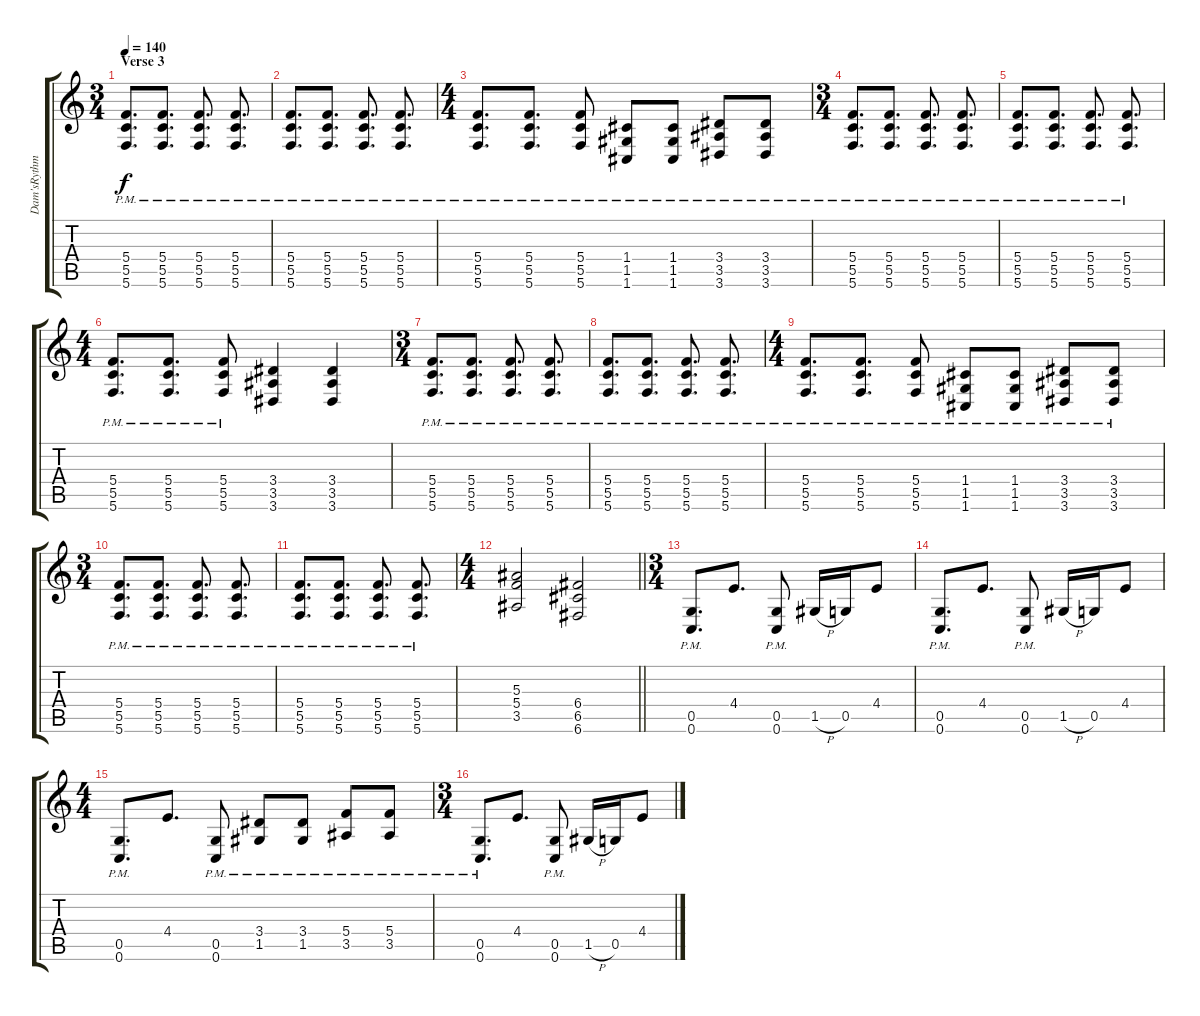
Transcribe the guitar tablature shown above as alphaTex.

\track ("Dam'sRythm" "Dam'sRythm") {instrument distortionguitar}
\staff {score tabs}
\tuning (D4 A3 F3 C3 G2 C2) {hide}
\ts (3 4)
\section ("" "Verse 3")
\tempo 140
\clef g2
\ks c
(5.4{pm} 5.5{pm} 5.6{pm}).8{d dy f} (5.4{pm} 5.5{pm} 5.6{pm}).8{d} (5.4{pm} 5.5{pm} 5.6{pm}).8{d} (5.4{pm} 5.5{pm} 5.6{pm}).8{d} |
(5.4{pm} 5.5{pm} 5.6{pm}).8{d} (5.4{pm} 5.5{pm} 5.6{pm}).8{d} (5.4{pm} 5.5{pm} 5.6{pm}).8{d} (5.4{pm} 5.5{pm} 5.6{pm}).8{d} |
\ts (4 4)
(5.4{pm} 5.5{pm} 5.6{pm}).8{d} (5.4{pm} 5.5{pm} 5.6{pm}).8{d} (5.4{pm} 5.5{pm} 5.6{pm}).8 (1.4{pm} 1.5{pm} 1.6{pm}).8 (1.4{pm} 1.5{pm} 1.6{pm}).8 (3.4{pm} 3.5{pm} 3.6{pm}).8 (3.4{pm} 3.5{pm} 3.6{pm}).8 |
\ts (3 4)
(5.4{pm} 5.5{pm} 5.6{pm}).8{d} (5.4{pm} 5.5{pm} 5.6{pm}).8{d} (5.4{pm} 5.5{pm} 5.6{pm}).8{d} (5.4{pm} 5.5{pm} 5.6{pm}).8{d} |
(5.4{pm} 5.5{pm} 5.6{pm}).8{d} (5.4{pm} 5.5{pm} 5.6{pm}).8{d} (5.4{pm} 5.5{pm} 5.6{pm}).8{d} (5.4{pm} 5.5{pm} 5.6{pm}).8{d} |
\ts (4 4)
(5.4{pm} 5.5{pm} 5.6{pm}).8{d} (5.4{pm} 5.5{pm} 5.6{pm}).8{d} (5.4{pm} 5.5{pm} 5.6{pm}).8 (3.4 3.5 3.6).4 (3.4 3.5 3.6).4 |
\ts (3 4)
(5.4{pm} 5.5{pm} 5.6{pm}).8{d} (5.4{pm} 5.5{pm} 5.6{pm}).8{d} (5.4{pm} 5.5{pm} 5.6{pm}).8{d} (5.4{pm} 5.5{pm} 5.6{pm}).8{d} |
(5.4{pm} 5.5{pm} 5.6{pm}).8{d} (5.4{pm} 5.5{pm} 5.6{pm}).8{d} (5.4{pm} 5.5{pm} 5.6{pm}).8{d} (5.4{pm} 5.5{pm} 5.6{pm}).8{d} |
\ts (4 4)
(5.4{pm} 5.5{pm} 5.6{pm}).8{d} (5.4{pm} 5.5{pm} 5.6{pm}).8{d} (5.4{pm} 5.5{pm} 5.6{pm}).8 (1.4{pm} 1.5{pm} 1.6{pm}).8 (1.4{pm} 1.5{pm} 1.6{pm}).8 (3.4{pm} 3.5{pm} 3.6{pm}).8 (3.4{pm} 3.5{pm} 3.6{pm}).8 |
\ts (3 4)
(5.4{pm} 5.5{pm} 5.6{pm}).8{d} (5.4{pm} 5.5{pm} 5.6{pm}).8{d} (5.4{pm} 5.5{pm} 5.6{pm}).8{d} (5.4{pm} 5.5{pm} 5.6{pm}).8{d} |
(5.4{pm} 5.5{pm} 5.6{pm}).8{d} (5.4{pm} 5.5{pm} 5.6{pm}).8{d} (5.4{pm} 5.5{pm} 5.6{pm}).8{d} (5.4{pm} 5.5{pm} 5.6{pm}).8{d} |
\ts (4 4)
\barLineRight lightlight
(5.3 5.4 3.5).2 (6.4 6.5 6.6).2 |
\ts (3 4)
(0.5{pm} 0.6{pm}).8{d} 4.4.8{d} (0.5{pm} 0.6{pm}).8 1.5{h}.16 0.5.16 4.4.8 |
(0.5{pm} 0.6{pm}).8{d} 4.4.8{d} (0.5{pm} 0.6{pm}).8 1.5{h}.16 0.5.16 4.4.8 |
\ts (4 4)
(0.5{pm} 0.6{pm}).8{d} 4.4.8{d} (0.5{pm} 0.6{pm}).8 (3.4{pm} 1.5).8 (3.4{pm} 1.5{pm}).8 (5.4{pm} 3.5{pm}).8 (5.4{pm} 3.5{pm}).8 |
\ts (3 4)
(0.5{pm} 0.6{pm}).8{d} 4.4.8{d} (0.5{pm} 0.6{pm}).8 1.5{h}.16 0.5.16 4.4.8
